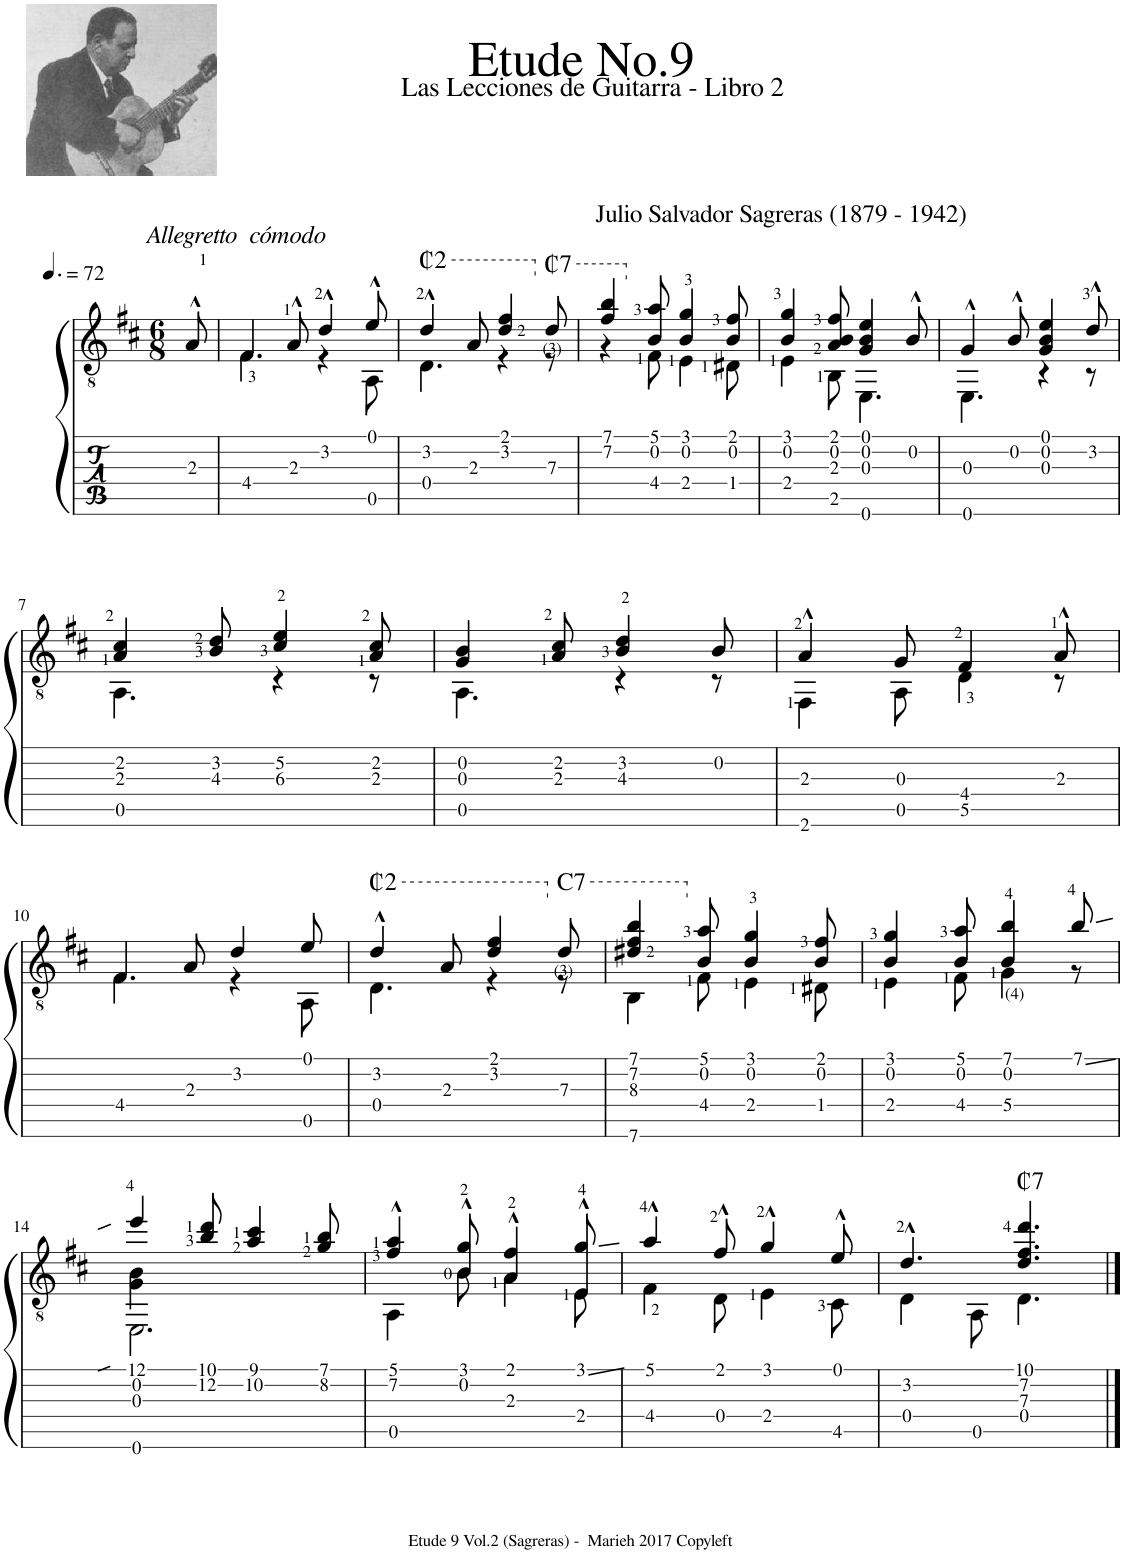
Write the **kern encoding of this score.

**kern	**kern
*part2	*part1
*staff2	*staff1
*I"Guitare classique [Tablature]	*I"Guitare classique
*stria6	*
*	*clefGv2
*k[f#c#]	*k[f#c#]
*M6/8	*M6/8
*MM108	*MM108
=1	=1
!	!LO:TX:a:i:t=Allegretto  cómodo
8A	8A^^/
=2	=2
*^	*^
4F#	4.F#	4F#/	4.F#\
8A	.	8A^^/	.
4d	4r	4d^^/	4r
8e	8AA	8e^^/	8AA\
=3	=3	=3	=3
!	!	!LO:TX:a:t=₵2	!
4d	4.D	4d^^/	4.D\
8A	.	8A/	.
4d 4f#	4r	4d/ 4f#/	4r
!	!	!LO:TX:a:t=₵7	!
8d	8r	8d/	8r
=4	=4	=4	=4
4f# 4b	4r	4f#/ 4b/	4r
8B 8a	8F#	8B/ 8a/	8F#\
4B 4g	4E	4B/ 4g/	4E\
8B 8f#	8D#X	8B/ 8f#/	8D#X\
=5	=5	=5	=5
4B 4g	4E	4B/ 4g/	4E\
8A 8B 8f#	8BB	8A/ 8B/ 8f#/	8BB\
4G 4B 4e	4.EE	4G/ 4B/ 4e/	4.EE\
8B	.	8B^^/	.
=6	=6	=6	=6
4G	4.EE	4G^^/	4.EE\
8B	.	8B^^/	.
4G 4B 4e	4r	4G/ 4B/ 4e/	4r
8d	8r	8d^^/	8r
!!LO:LB:g=z	!!
=7	=7	=7	=7
4A 4c#	4.AA	4A/ 4c#/	4.AA\
8B 8d	.	8B/ 8d/	.
4c# 4e	4r	4c#/ 4e/	4r
8A 8c#	8r	8A/ 8c#/	8r
=8	=8	=8	=8
4G 4B	4.AA	4G/ 4B/	4.AA\
8A 8c#	.	8A/ 8c#/	.
4B 4d	4r	4B/ 4d/	4r
8B	8r	8B/	8r
=9	=9	=9	=9
4A	4FF#	4A^^/	4FF#\
8G	8AA	8G/	8AA\
4F#	4D	4F#/	4D\
8A	8r	8A^^/	8r
!!LO:LB:g=z	!!
=10	=10	=10	=10
4F#	4.F#	4F#/	4.F#\
8A	.	8A/	.
4d	4r	4d/	4r
8e	8AA	8e/	8AA\
=11	=11	=11	=11
!	!	!LO:TX:a:t=₵2	!
4d	4.D	4d^^/	4.D\
8A	.	8A/	.
4d 4f#	4r	4d/ 4f#/	4r
!	!	!LO:TX:a:t=C7	!
8d	8r	8d/	8r
=12	=12	=12	=12
4d#X 4f# 4b	4BB	4d#X/ 4f#/ 4b/	4BB\
8B 8a	8F#	8B/ 8a/	8F#\
4B 4g	4E	4B/ 4g/	4E\
8B 8f#	8D#X	8B/ 8f#/	8D#X\
=13	=13	=13	=13
4B 4g	4E	4B/ 4g/	4E\
8B 8a	8F#	8B/ 8a/	8F#\
4B 4b	4G	4B/ 4b/	4G\
8b	8r	8b/	8r
!!LO:LB:g=z
=14	=14	=14	=14
*	*^	*	*^
4ee	4G 4B	2.EE	4ee/	4G\ 4B\	2.EE\
8b 8dd	2ryy	.	8b/ 8dd/	2ryy	.
4a 4cc#	.	.	4a/ 4cc#/	.	.
8g 8b	.	.	8g/ 8b/	.	.
*	*v	*v	*	*	*
*	*	*	*v	*v
=15	=15	=15	=15
4f# 4a	4AA	4f#/^^ 4a/^^	4AA\
8B 8g	8r	8B/^^ 8g/^^	8B\
4f#	4A	4A/^^ 4f#/^^	4A\
8g	8E	8E/^^ 8g/^^	8E\
=16	=16	=16	=16
4a	4F#	4a^^/	4F#\
8f#	8D	8f#^^/	8D\
4g	4E	4g^^/	4E\
8e	8C#	8e^^/	8C#\
=17	=17	=17	=17
4.d	4D	4.d^^/	4D\
.	8AA	.	8AA\
!	!	!LO:TX:a:t=₵7	!
4.d 4.f# 4.dd	4.D	4.d/ 4.f#/ 4.dd/	4.D\
*v	*v	*	*
*	*v	*v
==	==
*-	*-
